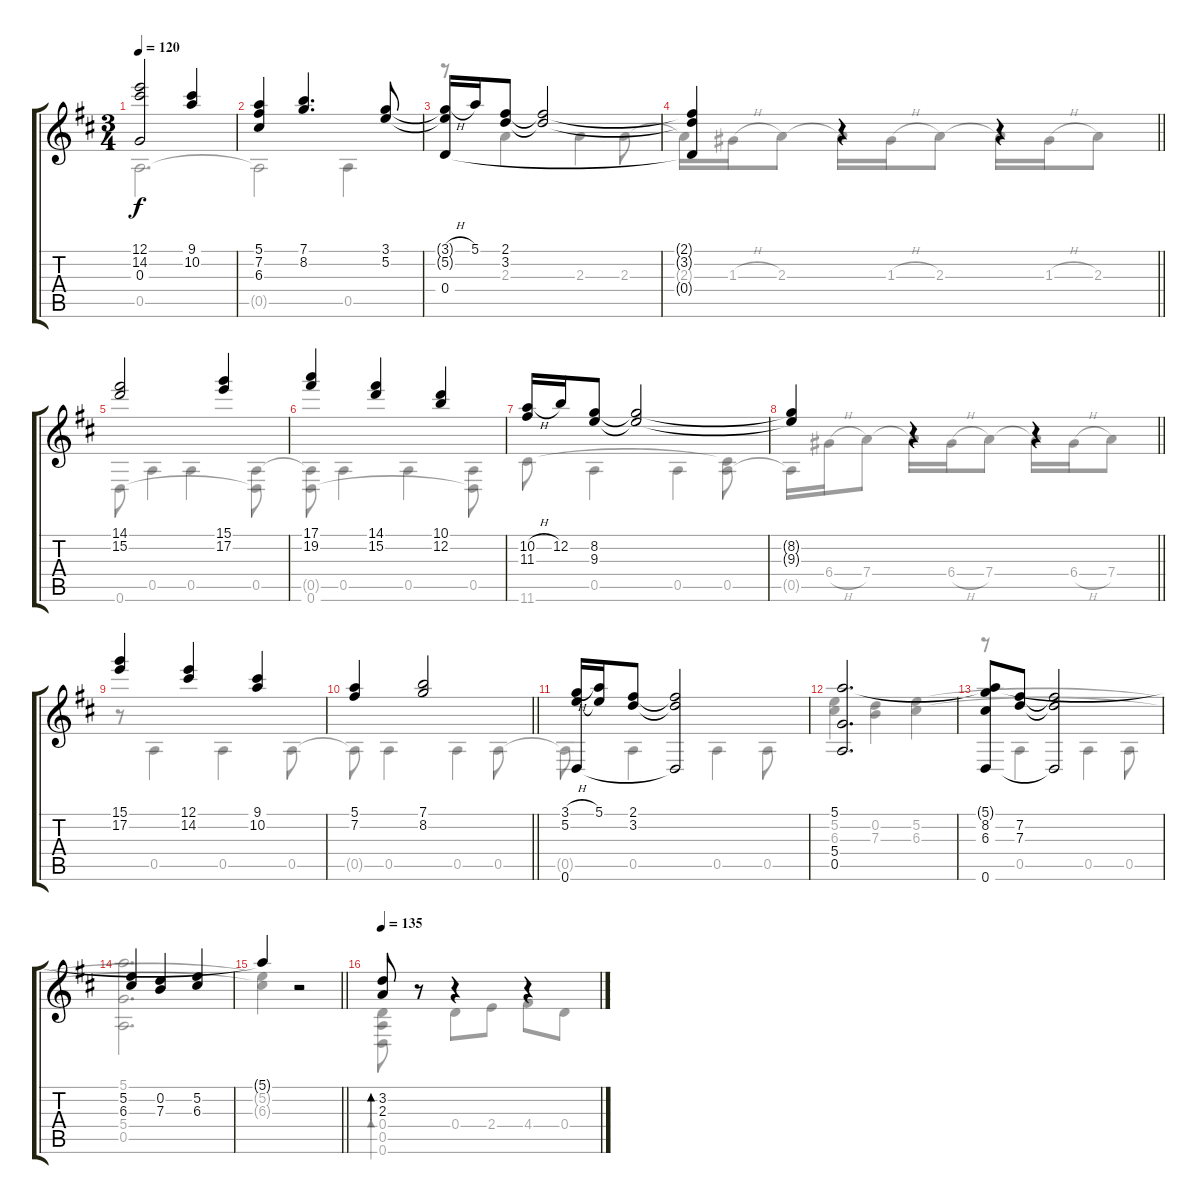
\track "" {instrument acousticguitarnylon}
\staff {score tabs}
\tuning (E4 B3 G3 D3 A2 D2) {hide}
\voice
\ts (3 4)
\tempo 120
\clef g2
\ks d
(12.1 14.2 0.3).2{dy f} (9.1 10.2).4 |
(5.1 7.2 6.3).4 (7.1 8.2).4{d} (3.1 5.2).8 |
(3.1{h t} 5.2{t} 0.4).16 5.1.16 (2.1 3.2).8 (2.1{t} 3.2{t}).2 |
\barLineRight lightlight
(2.1{t} 3.2{t} 0.4{t}).4 r.4 r.4 |
(14.1 15.2).2 (15.1 17.2).4 |
(17.1 19.2).4 (14.1 15.2).4 (10.1 12.2).4 |
(10.2{h} 11.3).16 12.2.16 (8.2 9.3).8 (8.2{t} 9.3{t}).2 |
\barLineRight lightlight
(8.2{t} 9.3{t}).4 r.4 r.4 |
(15.1 17.2).4 (12.1 14.2).4 (9.1 10.2).4 |
\barLineRight lightlight
(5.1 7.2).4 (7.1 8.2).2 |
(3.1{h} 5.2 0.6).16 (5.1 5.2{t}).16 (2.1 3.2).8 (2.1{t} 3.2{t} 0.6{t}).2 |
(5.1 5.4 0.5).2{d} |
(5.1{t} 8.2 6.3 0.6).8 (7.2 7.3).8 (7.2{t} 7.3{t} 0.6{t}).2 |
(5.2 6.3).4 (0.2 7.3).4 (5.2 6.3).4 |
\barLineRight lightlight
5.1{t}.4 r.2 |
\tempo 135
(3.2 2.3).8{bd 240} r.8 r.4 r.4
\voice
\clef g2
\ottava regular
\simile none
\ks d
0.5.2{d dy f} |
0.5{t}.2 0.5.4 |
r.8 2.3.4 2.3.4 2.3.8 |
\barLineRight lightlight
2.3{t}.16 1.3{h}.16 2.3.8 2.3{t}.16 1.3{h}.16 2.3.8 2.3{t}.16 1.3{h}.16 2.3.8 |
0.6.8 0.5.4 0.5.4 (0.5 0.6{t}).8 |
(0.5{t} 0.6).8 0.5.4 0.5.4 (0.5 0.6{t}).8 |
11.6.8 0.5.4 0.5.4 (0.5 11.6{t}).8 |
\barLineRight lightlight
0.5{t}.16 6.4{h}.16 7.4.8 7.4{t}.16 6.4{h}.16 7.4.8 7.4{t}.16 6.4{h}.16 7.4.8 |
r.8 0.5.4 0.5.4 0.5.8 |
\barLineRight lightlight
0.5{t}.8 0.5.4 0.5.4 0.5.8 |
0.5{t}.8 0.5.4 0.5.4 0.5.8 |
(5.2 6.3).4 (0.2 7.3).4 (5.2 6.3).4 |
r.8 0.5.4 0.5.4 0.5.8 |
(5.1 5.4 0.5).2{d} |
\barLineRight lightlight
(5.2{t} 6.3{t}).4 r.2 |
(0.4 0.5 0.6).8{bd 120} r.8 0.4.8 2.4.8 4.4.8 0.4.8
